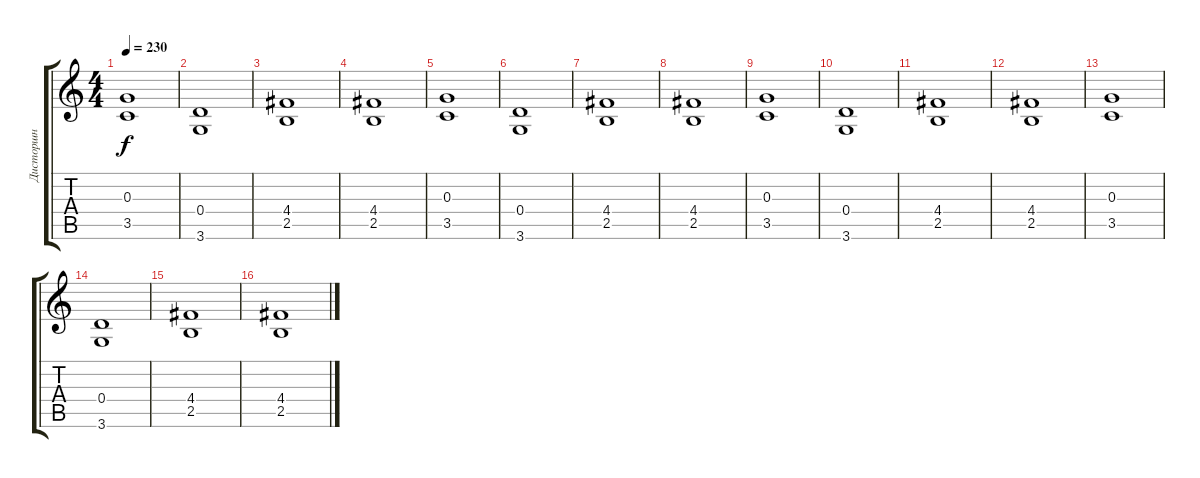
\track ("Дисторшн" "Дисторшн") {instrument distortionguitar}
\staff {score tabs}
\tuning (E4 B3 G3 D3 A2 E2) {hide}
\ts (4 4)
\tempo 230
\clef g2
\ks c
(0.3 3.5).1{dy f} |
(0.4 3.6).1 |
(4.4 2.5).1 |
(4.4 2.5).1 |
(0.3 3.5).1 |
(0.4 3.6).1 |
(4.4 2.5).1 |
(4.4 2.5).1 |
(0.3 3.5).1 |
(0.4 3.6).1 |
(4.4 2.5).1 |
(4.4 2.5).1 |
(0.3 3.5).1 |
(0.4 3.6).1 |
(4.4 2.5).1 |
(4.4 2.5).1
